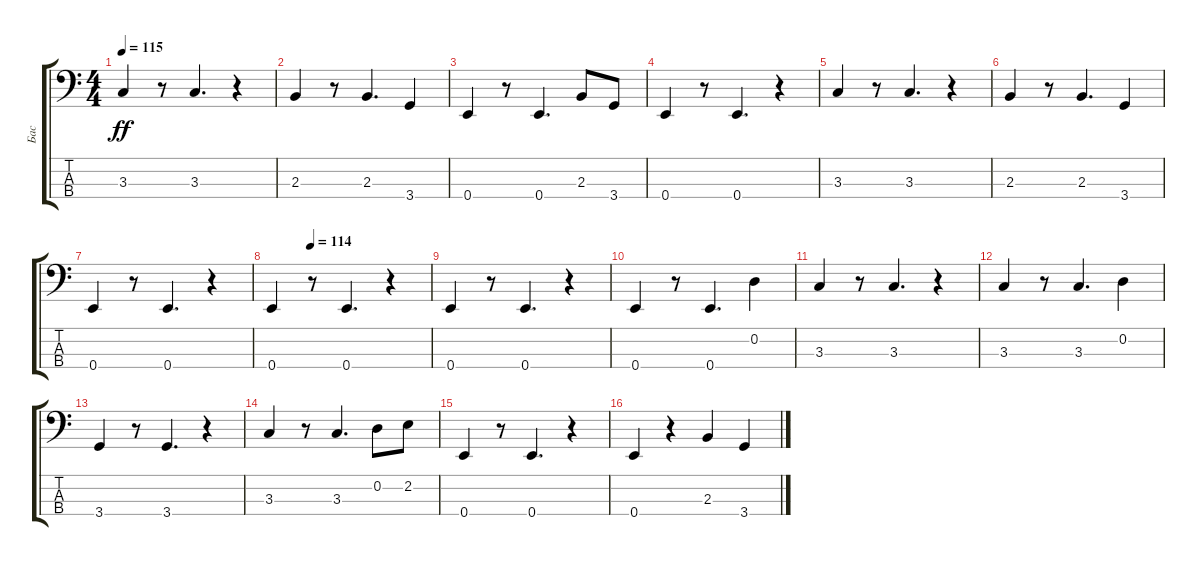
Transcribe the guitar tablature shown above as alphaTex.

\track ("Бас" "Бас") {instrument electricbasspick}
\staff {score tabs}
\tuning (G2 D2 A1 E1) {hide}
\ts (4 4)
\tempo 115
\clef f4
\ks c
3.3.4{dy ff} r.8 3.3.4{d} r.4 |
2.3.4 r.8 2.3.4{d} 3.4.4 |
0.4.4 r.8 0.4.4{d} 2.3.8 3.4.8 |
0.4.4 r.8 0.4.4{d} r.4 |
3.3.4 r.8 3.3.4{d} r.4 |
2.3.4 r.8 2.3.4{d} 3.4.4 |
0.4.4 r.8 0.4.4{d} r.4 |
\tempo (114 0.25)
0.4.4 r.8 0.4.4{d} r.4 |
0.4.4 r.8 0.4.4{d} r.4 |
0.4.4 r.8 0.4.4{d} 0.2.4 |
3.3.4 r.8 3.3.4{d} r.4 |
3.3.4 r.8 3.3.4{d} 0.2.4 |
3.4.4 r.8 3.4.4{d} r.4 |
3.3.4 r.8 3.3.4{d} 0.2.8 2.2.8 |
0.4.4 r.8 0.4.4{d} r.4 |
0.4.4 r.4 2.3.4 3.4.4
